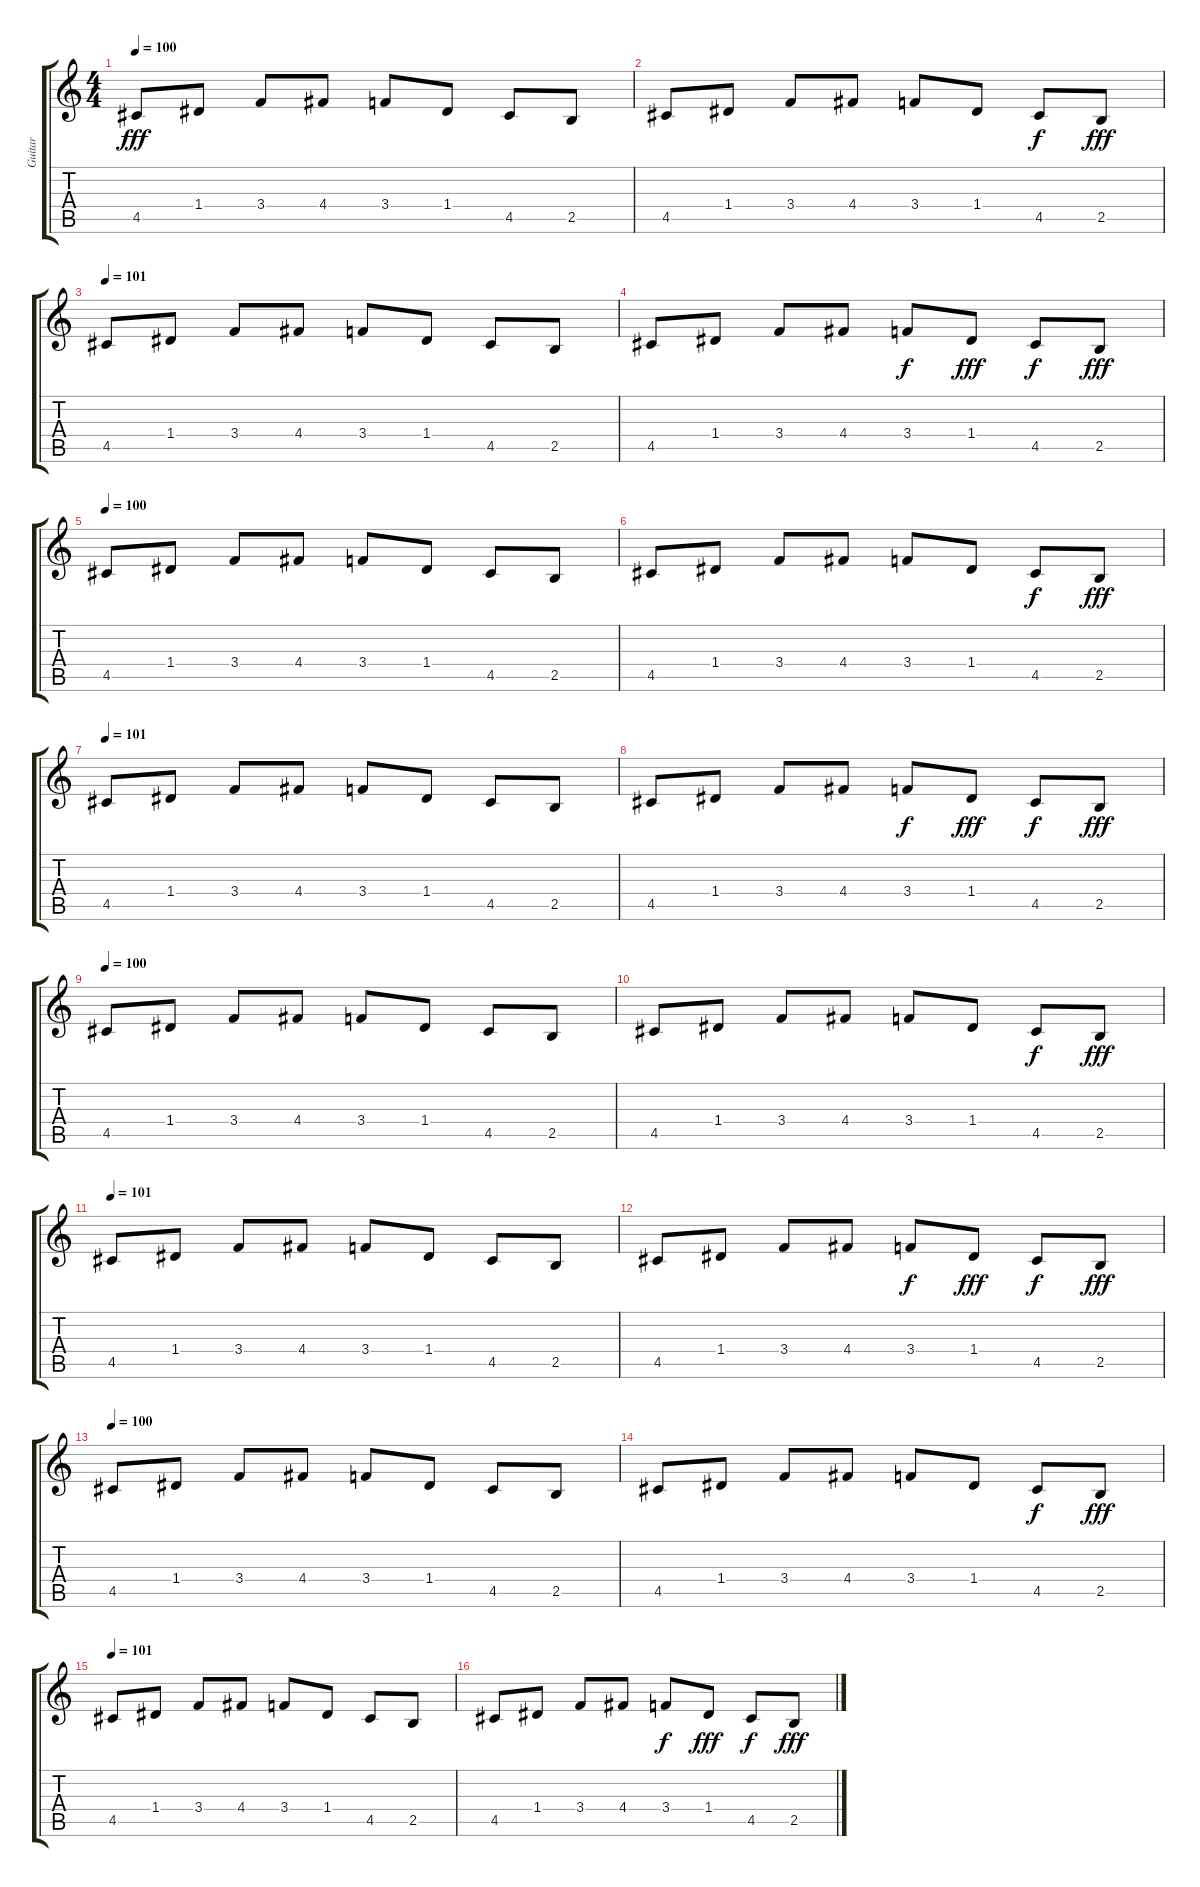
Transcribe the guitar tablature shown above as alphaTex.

\track ("Guitar" "Guitar") {instrument acousticguitarsteel}
\staff {score tabs}
\tuning (E4 B3 G3 D3 A2 E2) {hide}
\ts (4 4)
\tempo 100
\clef g2
\ks c
4.5.8{dy fff} 1.4.8 3.4.8 4.4.8 3.4.8 1.4.8 4.5.8 2.5.8 |
4.5.8 1.4.8 3.4.8 4.4.8 3.4.8 1.4.8 4.5.8{dy f} 2.5.8{dy fff} |
\tempo 101
4.5.8 1.4.8 3.4.8 4.4.8 3.4.8 1.4.8 4.5.8 2.5.8 |
4.5.8 1.4.8 3.4.8 4.4.8 3.4.8{dy f} 1.4.8{dy fff} 4.5.8{dy f} 2.5.8{dy fff} |
\tempo 100
4.5.8 1.4.8 3.4.8 4.4.8 3.4.8 1.4.8 4.5.8 2.5.8 |
4.5.8 1.4.8 3.4.8 4.4.8 3.4.8 1.4.8 4.5.8{dy f} 2.5.8{dy fff} |
\tempo 101
4.5.8 1.4.8 3.4.8 4.4.8 3.4.8 1.4.8 4.5.8 2.5.8 |
4.5.8 1.4.8 3.4.8 4.4.8 3.4.8{dy f} 1.4.8{dy fff} 4.5.8{dy f} 2.5.8{dy fff} |
\tempo 100
4.5.8{volume 10} 1.4.8 3.4.8 4.4.8 3.4.8 1.4.8 4.5.8 2.5.8 |
4.5.8 1.4.8 3.4.8 4.4.8 3.4.8 1.4.8 4.5.8{dy f} 2.5.8{dy fff} |
\tempo 101
4.5.8 1.4.8 3.4.8 4.4.8 3.4.8 1.4.8 4.5.8 2.5.8 |
4.5.8 1.4.8 3.4.8 4.4.8 3.4.8{dy f} 1.4.8{dy fff} 4.5.8{dy f} 2.5.8{dy fff} |
\tempo 100
4.5.8 1.4.8 3.4.8 4.4.8 3.4.8 1.4.8 4.5.8 2.5.8 |
4.5.8 1.4.8 3.4.8 4.4.8 3.4.8 1.4.8 4.5.8{dy f} 2.5.8{dy fff} |
\tempo 101
4.5.8 1.4.8 3.4.8 4.4.8 3.4.8 1.4.8 4.5.8 2.5.8 |
4.5.8 1.4.8 3.4.8 4.4.8 3.4.8{dy f} 1.4.8{dy fff} 4.5.8{dy f} 2.5.8{dy fff}
